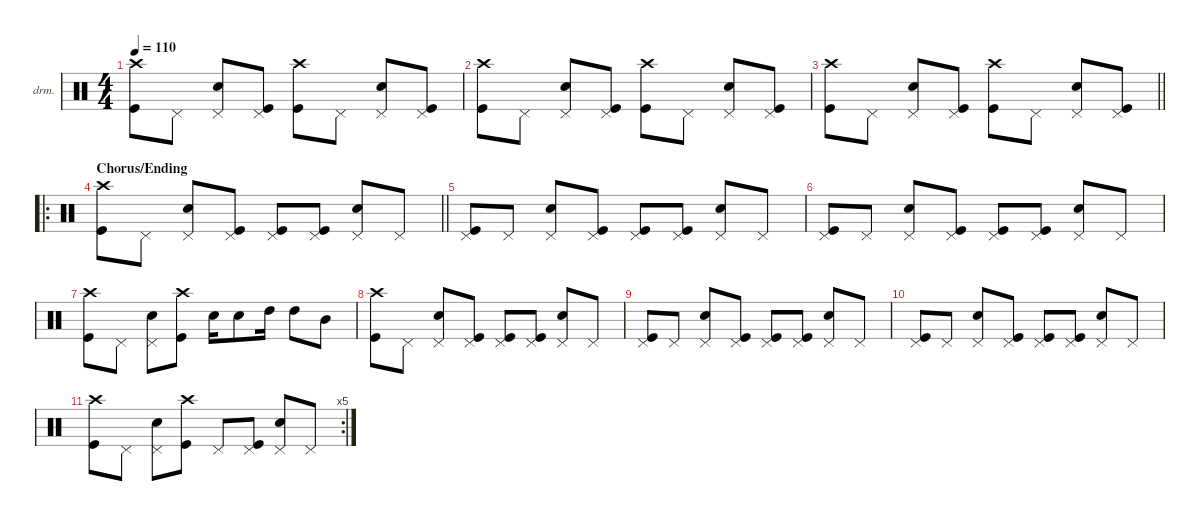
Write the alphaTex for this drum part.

\defaultSystemsLayout 4
\hideDynamics
\bracketExtendMode nobrackets
\firstSystemTrackNameOrientation horizontal
\otherSystemsTrackNameOrientation horizontal
\track ("Trommer" "drm.") {instrument percussion}
\staff {score}
\articulation defaults
\ts (4 4)
\tempo 110
\clef neutral
\ks c
("Crash high (hit)" "Kick (hit)").8{dy f beam Down} "Pedal Hi-Hat (hit)".8{beam Down} ("Pedal Hi-Hat (hit)" "Snare (hit) 2").8{beam Up} ("Pedal Hi-Hat (hit)" "Kick (hit)").8{beam Up} ("Crash high (hit)" "Kick (hit)").8{beam Down} "Pedal Hi-Hat (hit)".8{beam Down} ("Pedal Hi-Hat (hit)" "Snare (hit) 2").8{beam Up} ("Pedal Hi-Hat (hit)" "Kick (hit)").8{beam Up} |
("Crash high (hit)" "Kick (hit)").8{beam Down} "Pedal Hi-Hat (hit)".8{beam Down} ("Pedal Hi-Hat (hit)" "Snare (hit) 2").8{beam Up} ("Pedal Hi-Hat (hit)" "Kick (hit)").8{beam Up} ("Crash high (hit)" "Kick (hit)").8{beam Down} "Pedal Hi-Hat (hit)".8{beam Down} ("Pedal Hi-Hat (hit)" "Snare (hit) 2").8{beam Up} ("Pedal Hi-Hat (hit)" "Kick (hit)").8{beam Up} |
\barLineRight lightlight
("Crash high (hit)" "Kick (hit)").8{beam Down} "Pedal Hi-Hat (hit)".8{beam Down} ("Pedal Hi-Hat (hit)" "Snare (hit) 2").8{beam Up} ("Pedal Hi-Hat (hit)" "Kick (hit)").8{beam Up} ("Crash high (hit)" "Kick (hit)").8{beam Down} "Pedal Hi-Hat (hit)".8{beam Down} ("Pedal Hi-Hat (hit)" "Snare (hit) 2").8{beam Up} ("Pedal Hi-Hat (hit)" "Kick (hit)").8{beam Up} |
\ro
\section ("" "Chorus/Ending")
\barLineRight lightlight
("Crash high (hit)" "Kick (hit)").8{beam Down} "Pedal Hi-Hat (hit)".8{beam Down} ("Pedal Hi-Hat (hit)" "Snare (hit) 2").8{beam Up} ("Pedal Hi-Hat (hit)" "Kick (hit)").8{beam Up} ("Pedal Hi-Hat (hit)" "Kick (hit)").8{beam Up} ("Pedal Hi-Hat (hit)" "Kick (hit)").8{beam Up} ("Pedal Hi-Hat (hit)" "Snare (hit) 2").8{beam Up} "Pedal Hi-Hat (hit)".8{beam Up} |
("Pedal Hi-Hat (hit)" "Kick (hit)").8{beam Up} "Pedal Hi-Hat (hit)".8{beam Up} ("Pedal Hi-Hat (hit)" "Snare (hit) 2").8{beam Up} ("Pedal Hi-Hat (hit)" "Kick (hit)").8{beam Up} ("Pedal Hi-Hat (hit)" "Kick (hit)").8{beam Up} ("Pedal Hi-Hat (hit)" "Kick (hit)").8{beam Up} ("Pedal Hi-Hat (hit)" "Snare (hit) 2").8{beam Up} "Pedal Hi-Hat (hit)".8{beam Up} |
("Pedal Hi-Hat (hit)" "Kick (hit)").8{beam Up} "Pedal Hi-Hat (hit)".8{beam Up} ("Pedal Hi-Hat (hit)" "Snare (hit) 2").8{beam Up} ("Pedal Hi-Hat (hit)" "Kick (hit)").8{beam Up} ("Pedal Hi-Hat (hit)" "Kick (hit)").8{beam Up} ("Pedal Hi-Hat (hit)" "Kick (hit)").8{beam Up} ("Pedal Hi-Hat (hit)" "Snare (hit) 2").8{beam Up} "Pedal Hi-Hat (hit)".8{beam Up} |
("Crash high (hit)" "Kick (hit)").8{beam Down} "Pedal Hi-Hat (hit)".8{beam Down} ("Pedal Hi-Hat (hit)" "Snare (hit) 2").8{beam Down} ("Crash high (hit)" "Kick (hit)").8{beam Down} "Snare (hit) 2".16{beam Down} "Snare (hit) 2".8{beam Down} "High Tom (hit)".16{beam Down} "High Tom (hit)".8{beam Down} "Mid Tom (hit)".8{beam Down} |
("Crash high (hit)" "Kick (hit)").8{beam Down} "Pedal Hi-Hat (hit)".8{beam Down} ("Pedal Hi-Hat (hit)" "Snare (hit) 2").8{beam Up} ("Pedal Hi-Hat (hit)" "Kick (hit)").8{beam Up} ("Pedal Hi-Hat (hit)" "Kick (hit)").8{beam Up} ("Pedal Hi-Hat (hit)" "Kick (hit)").8{beam Up} ("Pedal Hi-Hat (hit)" "Snare (hit) 2").8{beam Up} "Pedal Hi-Hat (hit)".8{beam Up} |
("Pedal Hi-Hat (hit)" "Kick (hit)").8{beam Up} "Pedal Hi-Hat (hit)".8{beam Up} ("Pedal Hi-Hat (hit)" "Snare (hit) 2").8{beam Up} ("Pedal Hi-Hat (hit)" "Kick (hit)").8{beam Up} ("Pedal Hi-Hat (hit)" "Kick (hit)").8{beam Up} ("Pedal Hi-Hat (hit)" "Kick (hit)").8{beam Up} ("Pedal Hi-Hat (hit)" "Snare (hit) 2").8{beam Up} "Pedal Hi-Hat (hit)".8{beam Up} |
("Pedal Hi-Hat (hit)" "Kick (hit)").8{beam Up} "Pedal Hi-Hat (hit)".8{beam Up} ("Pedal Hi-Hat (hit)" "Snare (hit) 2").8{beam Up} ("Pedal Hi-Hat (hit)" "Kick (hit)").8{beam Up} ("Pedal Hi-Hat (hit)" "Kick (hit)").8{beam Up} ("Pedal Hi-Hat (hit)" "Kick (hit)").8{beam Up} ("Pedal Hi-Hat (hit)" "Snare (hit) 2").8{beam Up} "Pedal Hi-Hat (hit)".8{beam Up} |
\rc 5
("Crash high (hit)" "Kick (hit)").8{beam Down} "Pedal Hi-Hat (hit)".8{beam Down} ("Pedal Hi-Hat (hit)" "Snare (hit) 2").8{beam Down} ("Crash high (hit)" "Kick (hit)").8{beam Down} "Pedal Hi-Hat (hit)".8{beam Up} ("Pedal Hi-Hat (hit)" "Kick (hit)").8{beam Up} ("Pedal Hi-Hat (hit)" "Snare (hit) 2").8{beam Up} "Pedal Hi-Hat (hit)".8{beam Up}
